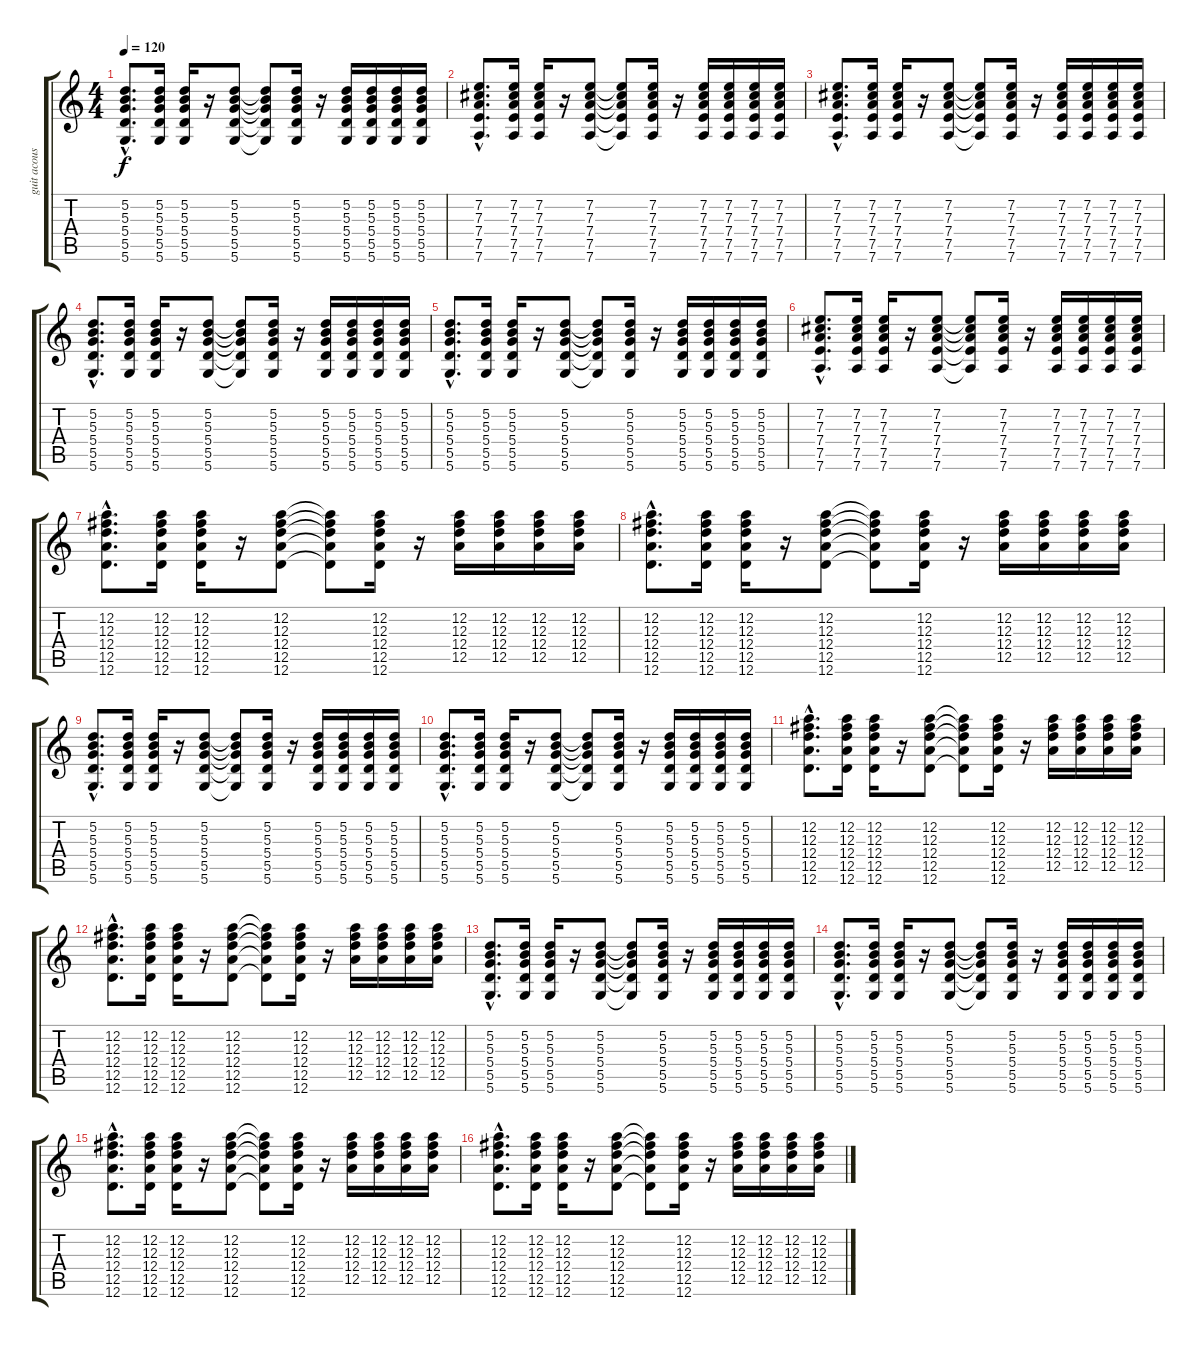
\track ("guit acoustique" "guit acous") {instrument electricguitarjazz}
\staff {score tabs}
\tuning (D4 A3 Gb3 D3 A2 D2) {hide}
\ts (4 4)
\tempo 120
\clef g2
\ks c
(5.2{hac} 5.3{hac} 5.4{hac} 5.5{hac} 5.6{hac}).8{d dy f} (5.2 5.3 5.4 5.5 5.6).16 (5.2 5.3 5.4 5.5 5.6).16 r.16 (5.2 5.3 5.4 5.5 5.6).8 (5.2{t} 5.3{t} 5.4{t} 5.5{t} 5.6{t}).8 (5.2 5.3 5.4 5.5 5.6).16 r.16 (5.2 5.3 5.4 5.5 5.6).16 (5.2 5.3 5.4 5.5 5.6).16 (5.2 5.3 5.4 5.5 5.6).16 (5.2 5.3 5.4 5.5 5.6).16 |
(7.2{hac} 7.3{hac} 7.4{hac} 7.5{hac} 7.6{hac}).8{d} (7.2 7.3 7.4 7.5 7.6).16 (7.2 7.3 7.4 7.5 7.6).16 r.16 (7.2 7.3 7.4 7.5 7.6).8 (7.2{t} 7.3{t} 7.4{t} 7.5{t} 7.6{t}).8 (7.2 7.3 7.4 7.5 7.6).16 r.16 (7.2 7.3 7.4 7.5 7.6).16 (7.2 7.3 7.4 7.5 7.6).16 (7.2 7.3 7.4 7.5 7.6).16 (7.2 7.3 7.4 7.5 7.6).16 |
(7.2{hac} 7.3{hac} 7.4{hac} 7.5{hac} 7.6{hac}).8{d} (7.2 7.3 7.4 7.5 7.6).16 (7.2 7.3 7.4 7.5 7.6).16 r.16 (7.2 7.3 7.4 7.5 7.6).8 (7.2{t} 7.3{t} 7.4{t} 7.5{t} 7.6{t}).8 (7.2 7.3 7.4 7.5 7.6).16 r.16 (7.2 7.3 7.4 7.5 7.6).16 (7.2 7.3 7.4 7.5 7.6).16 (7.2 7.3 7.4 7.5 7.6).16 (7.2 7.3 7.4 7.5 7.6).16 |
(5.2{hac} 5.3{hac} 5.4{hac} 5.5{hac} 5.6{hac}).8{d} (5.2 5.3 5.4 5.5 5.6).16 (5.2 5.3 5.4 5.5 5.6).16 r.16 (5.2 5.3 5.4 5.5 5.6).8 (5.2{t} 5.3{t} 5.4{t} 5.5{t} 5.6{t}).8 (5.2 5.3 5.4 5.5 5.6).16 r.16 (5.2 5.3 5.4 5.5 5.6).16 (5.2 5.3 5.4 5.5 5.6).16 (5.2 5.3 5.4 5.5 5.6).16 (5.2 5.3 5.4 5.5 5.6).16 |
(5.2{hac} 5.3{hac} 5.4{hac} 5.5{hac} 5.6{hac}).8{d} (5.2 5.3 5.4 5.5 5.6).16 (5.2 5.3 5.4 5.5 5.6).16 r.16 (5.2 5.3 5.4 5.5 5.6).8 (5.2{t} 5.3{t} 5.4{t} 5.5{t} 5.6{t}).8 (5.2 5.3 5.4 5.5 5.6).16 r.16 (5.2 5.3 5.4 5.5 5.6).16 (5.2 5.3 5.4 5.5 5.6).16 (5.2 5.3 5.4 5.5 5.6).16 (5.2 5.3 5.4 5.5 5.6).16 |
(7.2{hac} 7.3{hac} 7.4{hac} 7.5{hac} 7.6{hac}).8{d} (7.2 7.3 7.4 7.5 7.6).16 (7.2 7.3 7.4 7.5 7.6).16 r.16 (7.2 7.3 7.4 7.5 7.6).8 (7.2{t} 7.3{t} 7.4{t} 7.5{t} 7.6{t}).8 (7.2 7.3 7.4 7.5 7.6).16 r.16 (7.2 7.3 7.4 7.5 7.6).16 (7.2 7.3 7.4 7.5 7.6).16 (7.2 7.3 7.4 7.5 7.6).16 (7.2 7.3 7.4 7.5 7.6).16 |
(12.2{hac} 12.3{hac} 12.4{hac} 12.5{hac} 12.6{hac}).8{d} (12.2 12.3 12.4 12.5 12.6).16 (12.2 12.3 12.4 12.5 12.6).16 r.16 (12.2 12.3 12.4 12.5 12.6).8 (12.2{t} 12.3{t} 12.4{t} 12.5{t} 12.6{t}).8 (12.2 12.3 12.4 12.5 12.6).16 r.16 (12.2 12.3 12.4 12.5).16 (12.2 12.3 12.4 12.5).16 (12.2 12.3 12.4 12.5).16 (12.2 12.3 12.4 12.5).16 |
(12.2{hac} 12.3{hac} 12.4{hac} 12.5{hac} 12.6{hac}).8{d} (12.2 12.3 12.4 12.5 12.6).16 (12.2 12.3 12.4 12.5 12.6).16 r.16 (12.2 12.3 12.4 12.5 12.6).8 (12.2{t} 12.3{t} 12.4{t} 12.5{t} 12.6{t}).8 (12.2 12.3 12.4 12.5 12.6).16 r.16 (12.2 12.3 12.4 12.5).16 (12.2 12.3 12.4 12.5).16 (12.2 12.3 12.4 12.5).16 (12.2 12.3 12.4 12.5).16 |
(5.2{hac} 5.3{hac} 5.4{hac} 5.5{hac} 5.6{hac}).8{d} (5.2 5.3 5.4 5.5 5.6).16 (5.2 5.3 5.4 5.5 5.6).16 r.16 (5.2 5.3 5.4 5.5 5.6).8 (5.2{t} 5.3{t} 5.4{t} 5.5{t} 5.6{t}).8 (5.2 5.3 5.4 5.5 5.6).16 r.16 (5.2 5.3 5.4 5.5 5.6).16 (5.2 5.3 5.4 5.5 5.6).16 (5.2 5.3 5.4 5.5 5.6).16 (5.2 5.3 5.4 5.5 5.6).16 |
(5.2{hac} 5.3{hac} 5.4{hac} 5.5{hac} 5.6{hac}).8{d} (5.2 5.3 5.4 5.5 5.6).16 (5.2 5.3 5.4 5.5 5.6).16 r.16 (5.2 5.3 5.4 5.5 5.6).8 (5.2{t} 5.3{t} 5.4{t} 5.5{t} 5.6{t}).8 (5.2 5.3 5.4 5.5 5.6).16 r.16 (5.2 5.3 5.4 5.5 5.6).16 (5.2 5.3 5.4 5.5 5.6).16 (5.2 5.3 5.4 5.5 5.6).16 (5.2 5.3 5.4 5.5 5.6).16 |
(12.2{hac} 12.3{hac} 12.4{hac} 12.5{hac} 12.6{hac}).8{d} (12.2 12.3 12.4 12.5 12.6).16 (12.2 12.3 12.4 12.5 12.6).16 r.16 (12.2 12.3 12.4 12.5 12.6).8 (12.2{t} 12.3{t} 12.4{t} 12.5{t} 12.6{t}).8 (12.2 12.3 12.4 12.5 12.6).16 r.16 (12.2 12.3 12.4 12.5).16 (12.2 12.3 12.4 12.5).16 (12.2 12.3 12.4 12.5).16 (12.2 12.3 12.4 12.5).16 |
(12.2{hac} 12.3{hac} 12.4{hac} 12.5{hac} 12.6{hac}).8{d} (12.2 12.3 12.4 12.5 12.6).16 (12.2 12.3 12.4 12.5 12.6).16 r.16 (12.2 12.3 12.4 12.5 12.6).8 (12.2{t} 12.3{t} 12.4{t} 12.5{t} 12.6{t}).8 (12.2 12.3 12.4 12.5 12.6).16 r.16 (12.2 12.3 12.4 12.5).16 (12.2 12.3 12.4 12.5).16 (12.2 12.3 12.4 12.5).16 (12.2 12.3 12.4 12.5).16 |
(5.2{hac} 5.3{hac} 5.4{hac} 5.5{hac} 5.6{hac}).8{d} (5.2 5.3 5.4 5.5 5.6).16 (5.2 5.3 5.4 5.5 5.6).16 r.16 (5.2 5.3 5.4 5.5 5.6).8 (5.2{t} 5.3{t} 5.4{t} 5.5{t} 5.6{t}).8 (5.2 5.3 5.4 5.5 5.6).16 r.16 (5.2 5.3 5.4 5.5 5.6).16 (5.2 5.3 5.4 5.5 5.6).16 (5.2 5.3 5.4 5.5 5.6).16 (5.2 5.3 5.4 5.5 5.6).16 |
(5.2{hac} 5.3{hac} 5.4{hac} 5.5{hac} 5.6{hac}).8{d} (5.2 5.3 5.4 5.5 5.6).16 (5.2 5.3 5.4 5.5 5.6).16 r.16 (5.2 5.3 5.4 5.5 5.6).8 (5.2{t} 5.3{t} 5.4{t} 5.5{t} 5.6{t}).8 (5.2 5.3 5.4 5.5 5.6).16 r.16 (5.2 5.3 5.4 5.5 5.6).16 (5.2 5.3 5.4 5.5 5.6).16 (5.2 5.3 5.4 5.5 5.6).16 (5.2 5.3 5.4 5.5 5.6).16 |
(12.2{hac} 12.3{hac} 12.4{hac} 12.5{hac} 12.6{hac}).8{d} (12.2 12.3 12.4 12.5 12.6).16 (12.2 12.3 12.4 12.5 12.6).16 r.16 (12.2 12.3 12.4 12.5 12.6).8 (12.2{t} 12.3{t} 12.4{t} 12.5{t} 12.6{t}).8 (12.2 12.3 12.4 12.5 12.6).16 r.16 (12.2 12.3 12.4 12.5).16 (12.2 12.3 12.4 12.5).16 (12.2 12.3 12.4 12.5).16 (12.2 12.3 12.4 12.5).16 |
(12.2{hac} 12.3{hac} 12.4{hac} 12.5{hac} 12.6{hac}).8{d} (12.2 12.3 12.4 12.5 12.6).16 (12.2 12.3 12.4 12.5 12.6).16 r.16 (12.2 12.3 12.4 12.5 12.6).8 (12.2{t} 12.3{t} 12.4{t} 12.5{t} 12.6{t}).8 (12.2 12.3 12.4 12.5 12.6).16 r.16 (12.2 12.3 12.4 12.5).16 (12.2 12.3 12.4 12.5).16 (12.2 12.3 12.4 12.5).16 (12.2 12.3 12.4 12.5).16
